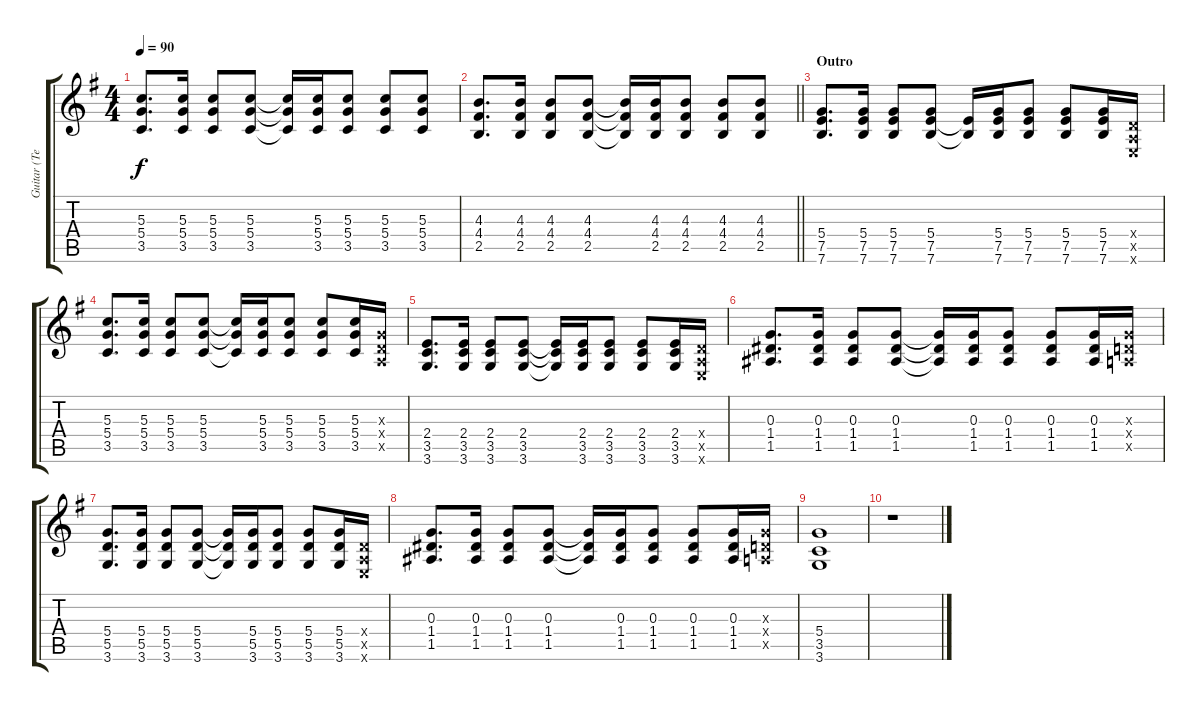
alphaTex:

\track ("Guitar (Terry Balsamo)" "Guitar (Te") {instrument overdrivenguitar}
\staff {score tabs}
\tuning (E4 B3 G3 D3 A2 E2) {hide}
\ts (4 4)
\tempo 90
\clef g2
\ks g
(5.3 5.4 3.5).8{d dy f} (5.3 5.4 3.5).16 (5.3 5.4 3.5).8 (5.3 5.4 3.5).8 (5.3{t} 5.4{t} 3.5{t}).16 (5.3 5.4 3.5).16 (5.3 5.4 3.5).8 (5.3 5.4 3.5).8 (5.3 5.4 3.5).8 |
\barLineRight lightlight
(4.3 4.4 2.5).8{d} (4.3 4.4 2.5).16 (4.3 4.4 2.5).8 (4.3 4.4 2.5).8 (4.3{t} 4.4{t} 2.5{t}).16 (4.3 4.4 2.5).16 (4.3 4.4 2.5).8 (4.3 4.4 2.5).8 (4.3 4.4 2.5).8 |
\section ("" "Outro")
(5.4 7.5 7.6).8{d} (5.4 7.5 7.6).16 (5.4 7.5 7.6).8 (5.4 7.5 7.6).8 (7.5{t} 7.6{t}).16 (5.4 7.5 7.6).16 (5.4 7.5 7.6).8 (5.4 7.5 7.6).8 (5.4 7.5 7.6).16 (0.4{x} 0.5{x} 0.6{x}).16 |
(5.3 5.4 3.5).8{d} (5.3 5.4 3.5).16 (5.3 5.4 3.5).8 (5.3 5.4 3.5).8 (5.3{t} 5.4{t} 3.5{t}).16 (5.3 5.4 3.5).16 (5.3 5.4 3.5).8 (5.3 5.4 3.5).8 (5.3 5.4 3.5).16 (0.3{x} 0.4{x} 0.5{x}).16 |
(2.4 3.5 3.6).8{d} (2.4 3.5 3.6).16 (2.4 3.5 3.6).8 (2.4 3.5 3.6).8 (2.4{t} 3.5{t} 3.6{t}).16 (2.4 3.5 3.6).16 (2.4 3.5 3.6).8 (2.4 3.5 3.6).8 (2.4 3.5 3.6).16 (0.4{x} 0.5{x} 0.6{x}).16 |
(0.3 1.4 1.5).8{d} (0.3 1.4 1.5).16 (0.3 1.4 1.5).8 (0.3 1.4 1.5).8 (0.3{t} 1.4{t} 1.5{t}).16 (0.3 1.4 1.5).16 (0.3 1.4 1.5).8 (0.3 1.4 1.5).8 (0.3 1.4 1.5).16 (0.3{x} 0.4{x} 0.5{x}).16 |
(5.4 5.5 3.6).8{d} (5.4 5.5 3.6).16 (5.4 5.5 3.6).8 (5.4 5.5 3.6).8 (5.4{t} 5.5{t} 3.6{t}).16 (5.4 5.5 3.6).16 (5.4 5.5 3.6).8 (5.4 5.5 3.6).8 (5.4 5.5 3.6).16 (0.4{x} 0.5{x} 0.6{x}).16 |
(0.3 1.4 1.5).8{d} (0.3 1.4 1.5).16 (0.3 1.4 1.5).8 (0.3 1.4 1.5).8 (0.3{t} 1.4{t} 1.5{t}).16 (0.3 1.4 1.5).16 (0.3 1.4 1.5).8 (0.3 1.4 1.5).8 (0.3 1.4 1.5).16 (0.3{x} 0.4{x} 0.5{x}).16 |
(5.4 3.5 3.6).1 |
r.1
